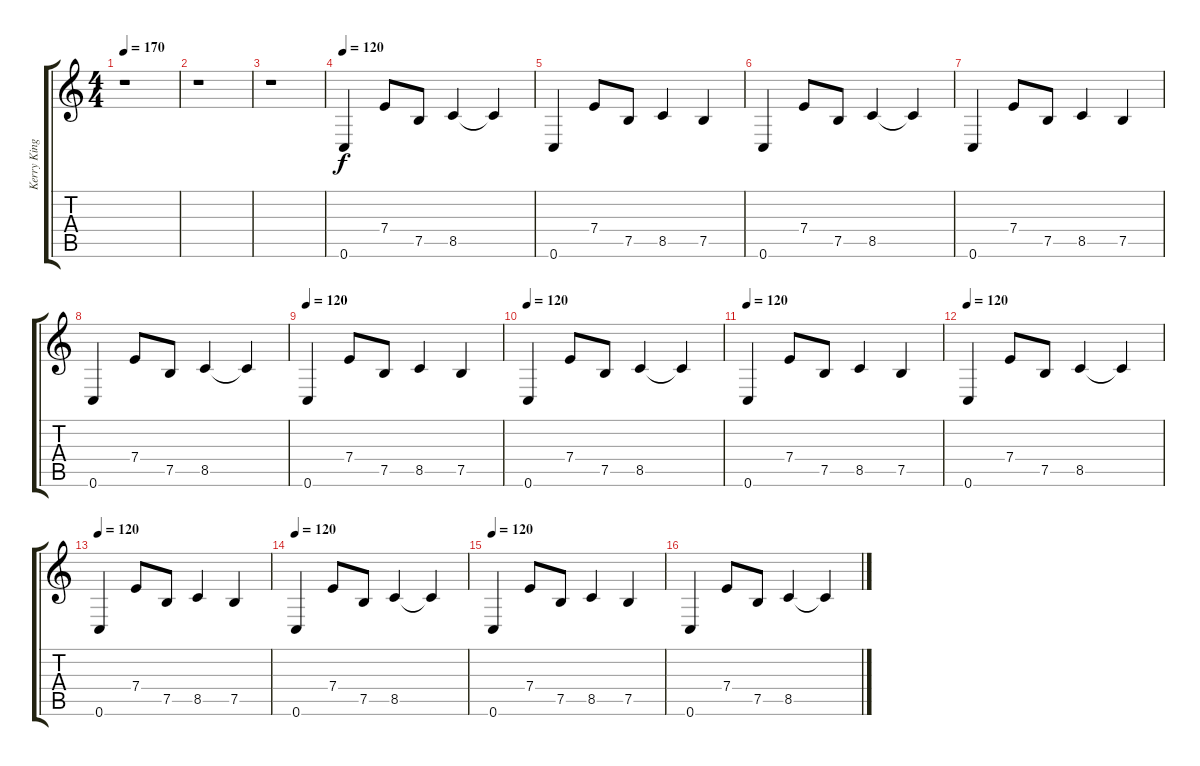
\track ("Kerry King Acustic" "Kerry King") {instrument electricguitarclean}
\staff {score tabs}
\tuning (B3 Gb3 D3 A2 E2 C2) {hide}
\ts (4 4)
\tempo 170
\clef g2
\ks c
r.1{dy f} |
r.1 |
r.1 |
\tempo 120
0.6.4 7.4.8 7.5.8 8.5.4 8.5{t}.4 |
0.6.4 7.4.8 7.5.8 8.5.4 7.5.4 |
0.6.4 7.4.8 7.5.8 8.5.4 8.5{t}.4 |
0.6.4 7.4.8 7.5.8 8.5.4 7.5.4 |
0.6.4 7.4.8 7.5.8 8.5.4 8.5{t}.4 |
\tempo 120
0.6.4 7.4.8 7.5.8 8.5.4 7.5.4 |
\tempo 120
0.6.4 7.4.8 7.5.8 8.5.4 8.5{t}.4 |
\tempo 120
0.6.4 7.4.8 7.5.8 8.5.4 7.5.4 |
\tempo 120
0.6.4 7.4.8 7.5.8 8.5.4 8.5{t}.4 |
\tempo 120
0.6.4 7.4.8 7.5.8 8.5.4 7.5.4 |
\tempo 120
0.6.4 7.4.8 7.5.8 8.5.4 8.5{t}.4 |
\tempo 120
0.6.4 7.4.8 7.5.8 8.5.4 7.5.4 |
0.6.4 7.4.8 7.5.8 8.5.4 8.5{t}.4
